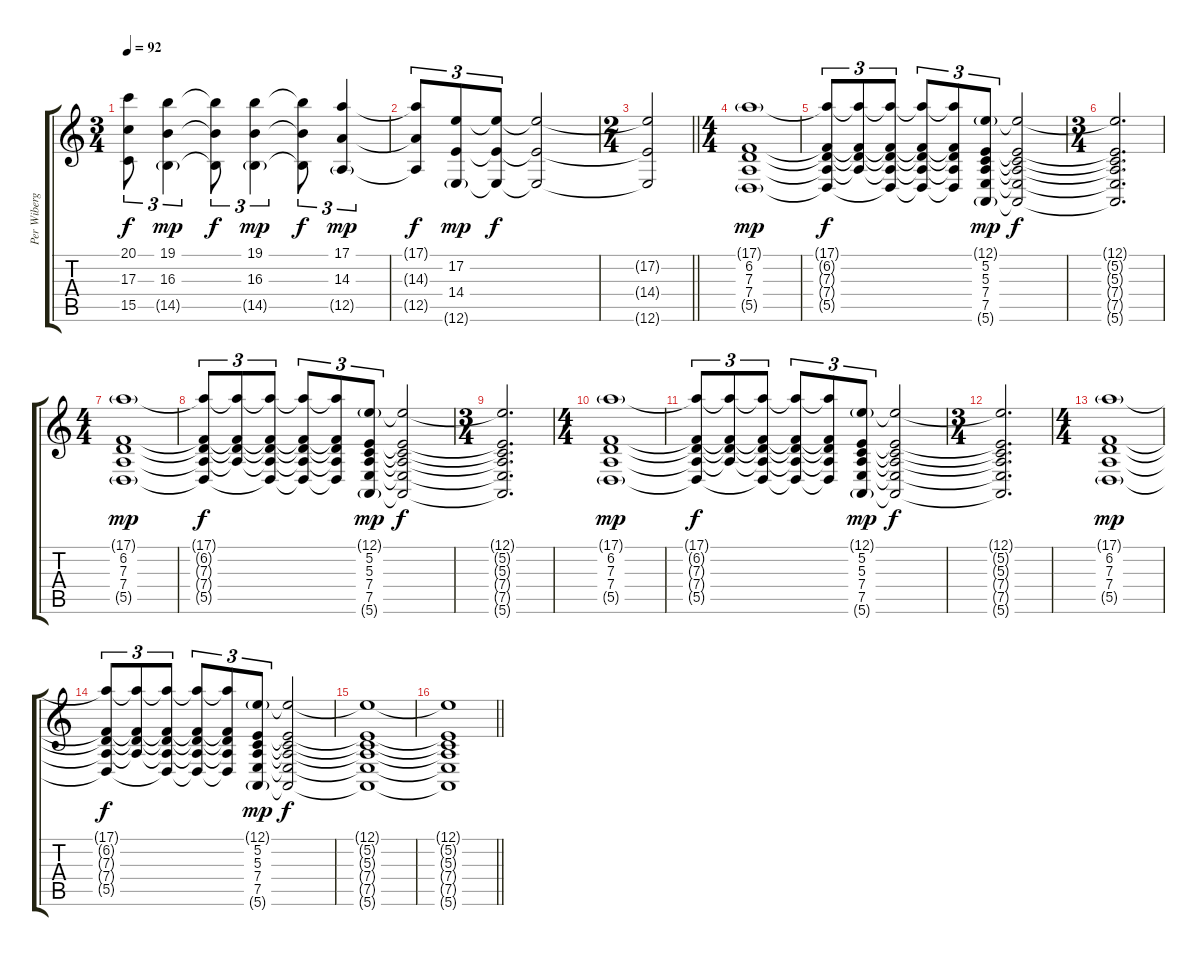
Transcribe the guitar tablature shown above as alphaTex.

\track ("Per Wiberg" "Per Wiberg") {instrument stringensemble1}
\staff {score tabs}
\tuning (E4 B3 G3 D3 A2 E2) {hide}
\ts (3 4)
\tempo 92
\clef g2
\ks c
(20.1{t} 17.3{t} 15.5{t}).8{tu (3 2) dy f} (19.1 16.3 14.5{g}).4{tu (3 2) dy mp} (19.1{t} 16.3{t} 14.5{t}).8{tu (3 2) dy f} (19.1 16.3 14.5{g}).4{tu (3 2) dy mp} (19.1{t} 16.3{t} 14.5{t}).8{tu (3 2) dy f} (17.1 14.3 12.5{g}).4{tu (3 2) dy mp} |
(17.1{t} 14.3{t} 12.5{t}).8{tu (3 2) dy f} (17.2 14.4 12.6{g}).8{tu (3 2) dy mp} (17.2{t} 14.4{t} 12.6{t}).8{tu (3 2) dy f} (17.2{t} 14.4{t} 12.6{t}).2 |
\ts (2 4)
\barLineRight lightlight
(17.2{t} 14.4{t} 12.6{t}).2 |
\ts (4 4)
\section ("" "")
(17.1{g} 6.2 7.3 7.4 5.5{g}).1{dy mp} |
(17.1{t} 6.2{t} 7.3{t} 7.4{t} 5.5{t}).8{tu (3 2) dy f} (17.1{t} 6.2{t} 7.3{t} 7.4{t}).8{tu (3 2)} (17.1{t} 6.2{t} 7.3{t} 7.4{t} 5.5{t}).8{tu (3 2)} (17.1{t} 6.2{t} 7.3{t} 7.4{t} 5.5{t}).8{tu (3 2)} (17.1{t} 6.2{t} 7.3{t} 7.4{t} 5.5{t}).8{tu (3 2)} (12.1{g} 5.2 5.3 7.4 7.5 5.6{g}).8{tu (3 2) dy mp} (12.1{t} 5.2{t} 5.3{t} 7.4{t} 7.5{t} 5.6{t}).2{dy f} |
\ts (3 4)
(12.1{t} 5.2{t} 5.3{t} 7.4{t} 7.5{t} 5.6{t}).2{d} |
\ts (4 4)
(17.1{g} 6.2 7.3 7.4 5.5{g}).1{dy mp} |
(17.1{t} 6.2{t} 7.3{t} 7.4{t} 5.5{t}).8{tu (3 2) dy f} (17.1{t} 6.2{t} 7.3{t} 7.4{t}).8{tu (3 2)} (17.1{t} 6.2{t} 7.3{t} 7.4{t} 5.5{t}).8{tu (3 2)} (17.1{t} 6.2{t} 7.3{t} 7.4{t} 5.5{t}).8{tu (3 2)} (17.1{t} 6.2{t} 7.3{t} 7.4{t} 5.5{t}).8{tu (3 2)} (12.1{g} 5.2 5.3 7.4 7.5 5.6{g}).8{tu (3 2) dy mp} (12.1{t} 5.2{t} 5.3{t} 7.4{t} 7.5{t} 5.6{t}).2{dy f} |
\ts (3 4)
(12.1{t} 5.2{t} 5.3{t} 7.4{t} 7.5{t} 5.6{t}).2{d} |
\ts (4 4)
(17.1{g} 6.2 7.3 7.4 5.5{g}).1{dy mp} |
(17.1{t} 6.2{t} 7.3{t} 7.4{t} 5.5{t}).8{tu (3 2) dy f} (17.1{t} 6.2{t} 7.3{t} 7.4{t}).8{tu (3 2)} (17.1{t} 6.2{t} 7.3{t} 7.4{t} 5.5{t}).8{tu (3 2)} (17.1{t} 6.2{t} 7.3{t} 7.4{t} 5.5{t}).8{tu (3 2)} (17.1{t} 6.2{t} 7.3{t} 7.4{t} 5.5{t}).8{tu (3 2)} (12.1{g} 5.2 5.3 7.4 7.5 5.6{g}).8{tu (3 2) dy mp} (12.1{t} 5.2{t} 5.3{t} 7.4{t} 7.5{t} 5.6{t}).2{dy f} |
\ts (3 4)
(12.1{t} 5.2{t} 5.3{t} 7.4{t} 7.5{t} 5.6{t}).2{d} |
\ts (4 4)
(17.1{g} 6.2 7.3 7.4 5.5{g}).1{dy mp} |
(17.1{t} 6.2{t} 7.3{t} 7.4{t} 5.5{t}).8{tu (3 2) dy f} (17.1{t} 6.2{t} 7.3{t} 7.4{t}).8{tu (3 2)} (17.1{t} 6.2{t} 7.3{t} 7.4{t} 5.5{t}).8{tu (3 2)} (17.1{t} 6.2{t} 7.3{t} 7.4{t} 5.5{t}).8{tu (3 2)} (17.1{t} 6.2{t} 7.3{t} 7.4{t} 5.5{t}).8{tu (3 2)} (12.1{g} 5.2 5.3 7.4 7.5 5.6{g}).8{tu (3 2) dy mp} (12.1{t} 5.2{t} 5.3{t} 7.4{t} 7.5{t} 5.6{t}).2{dy f} |
(12.1{t} 5.2{t} 5.3{t} 7.4{t} 7.5{t} 5.6{t}).1 |
\barLineRight lightlight
(12.1{t} 5.2{t} 5.3{t} 7.4{t} 7.5{t} 5.6{t}).1{volume 0}
